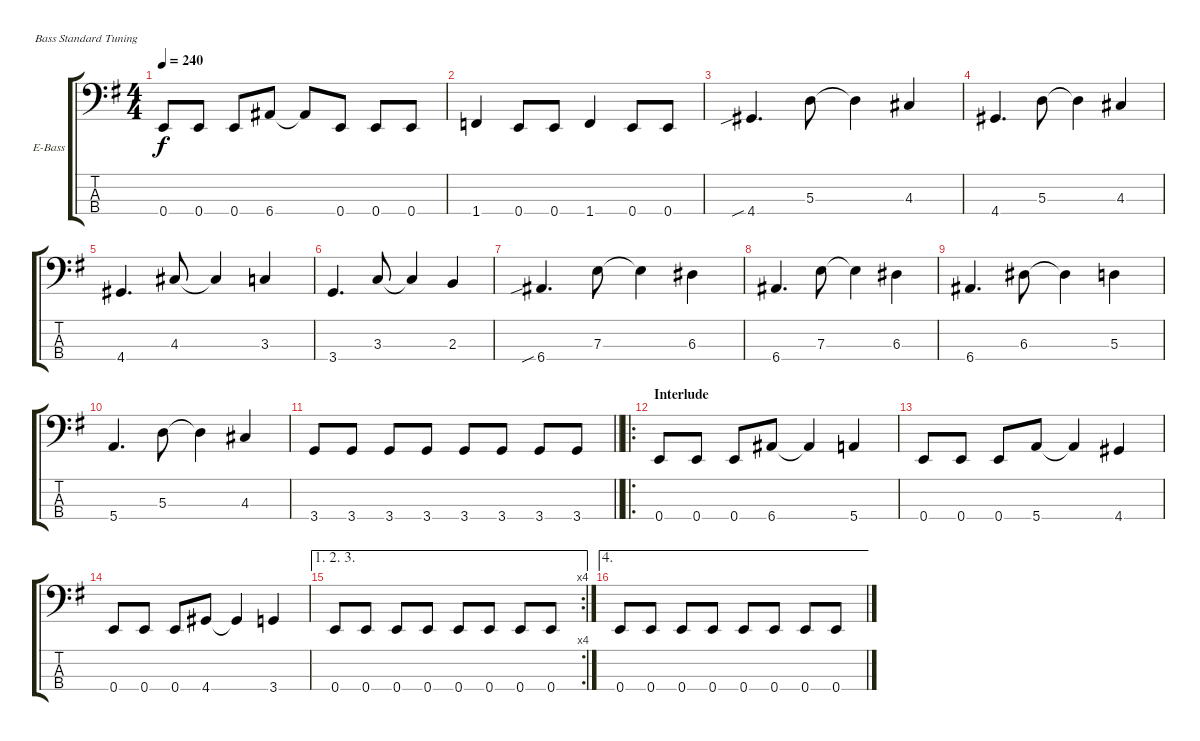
\defaultSystemsLayout 4
\bracketExtendMode groupsimilarinstruments
\firstSystemTrackNameOrientation horizontal
\otherSystemsTrackNameOrientation horizontal
\track ("Bass" "E-Bass") {instrument electricbassfinger}
\staff {score tabs}
\tuning (G2 D2 A1 E1)
\ts (4 4)
\tempo 240
\clef f4
\scale
0.333333
\ks g
0.4.8{dy f} 0.4.8 0.4.8 6.4.8 6.4{t}.8 0.4.8 0.4.8 0.4.8 |
\scale
0.333333 1.4.4 0.4.8 0.4.8 1.4.4 0.4.8 0.4.8 |
\scale
0.333333 4.4{sib}.4{d} 5.3.8 5.3{t}.4 4.3.4 |
\scale
0.333333 4.4.4{d} 5.3.8 5.3{t}.4 4.3.4 |
\scale
0.333333 4.4.4{d} 4.3.8 4.3{t}.4 3.3.4 |
\scale
0.333333 3.4.4{d} 3.3.8 3.3{t}.4 2.3.4 |
\scale
0.333333 6.4{sib}.4{d} 7.3.8 7.3{t}.4 6.3.4 |
\scale
0.333333 6.4.4{d} 7.3.8 7.3{t}.4 6.3.4 |
\scale
0.333333 6.4.4{d} 6.3.8 6.3{t}.4 5.3.4 |
\scale
0.333333 5.4.4{d} 5.3.8 5.3{t}.4 4.3.4 |
\scale
0.313131
\barLineRight lightlight
3.4.8 3.4.8 3.4.8 3.4.8 3.4.8 3.4.8 3.4.8 3.4.8 |
\ro
\section ("" "Interlude")
\scale
0.373737 0.4.8 0.4.8 0.4.8 6.4.8 6.4{t}.4 5.4.4 |
\scale
0.313131 0.4.8 0.4.8 0.4.8 5.4.8 5.4{t}.4 4.4.4 |
\scale
0.322917 0.4.8 0.4.8 0.4.8 4.4.8 4.4{t}.4 3.4.4 |
\ae (1 2 3)
\rc 4
\scale
0.354167 0.4.8 0.4.8 0.4.8 0.4.8 0.4.8 0.4.8 0.4.8 0.4.8 |
\ae 4
\scale
0.322917 0.4.8 0.4.8 0.4.8 0.4.8 0.4.8 0.4.8 0.4.8 0.4.8
